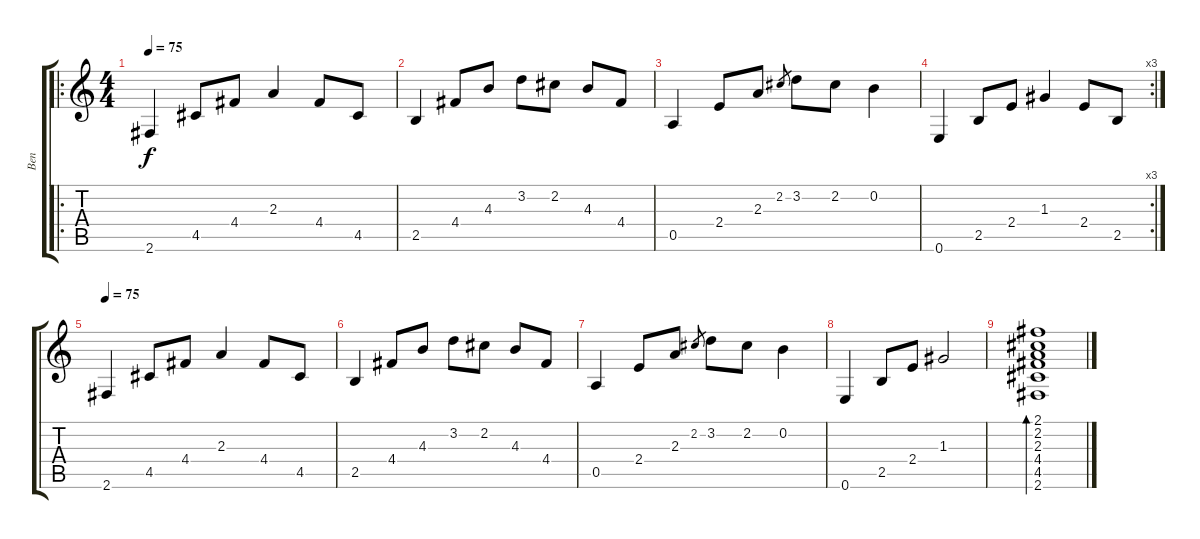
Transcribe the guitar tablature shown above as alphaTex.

\track ("Ben" "Ben") {instrument acousticguitarnylon}
\staff {score tabs}
\tuning (E4 B3 G3 D3 A2 E2) {hide}
\ro
\ts (4 4)
\tempo 75
\clef g2
\ks c
2.6.4{dy f} 4.5.8 4.4.8 2.3.4 4.4.8 4.5.8 |
2.5.4 4.4.8 4.3.8 3.2.8 2.2.8 4.3.8 4.4.8 |
0.5.4 2.4.8 2.3.8 2.2.8{gr} 3.2.8 2.2.8 0.2.4 |
\rc 3
0.6.4 2.5.8 2.4.8 1.3.4 2.4.8 2.5.8 |
\tempo 75
2.6.4 4.5.8 4.4.8 2.3.4 4.4.8 4.5.8 |
2.5.4 4.4.8 4.3.8 3.2.8 2.2.8 4.3.8 4.4.8 |
0.5.4 2.4.8 2.3.8 2.2.8{gr} 3.2.8 2.2.8 0.2.4 |
0.6.4 2.5.8 2.4.8 1.3.2 |
(2.1 2.2 2.3 4.4 4.5 2.6).1{bd 480}
